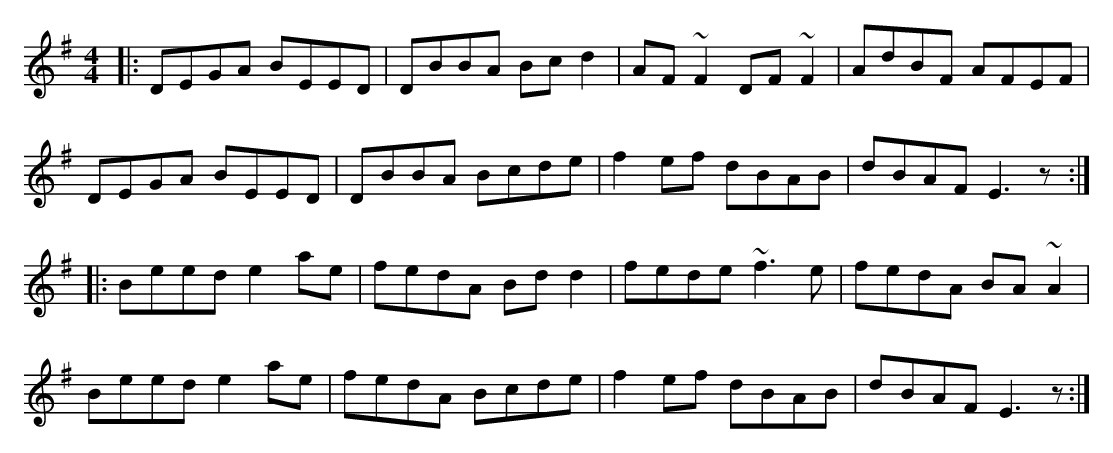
X:1
M:4/4
K:Emin
|:DEGA BEED|DBBA Bcd2|AF~F2 DF~F2|AdBF AFEF|
DEGA BEED|DBBA Bcde|f2ef dBAB|dBAF E3z:|
|:Beed e2ae|fedA Bdd2|fede ~f3e|fedA BA~A2|
Beed e2ae|fedA Bcde|f2ef dBAB|dBAF E3z:|
